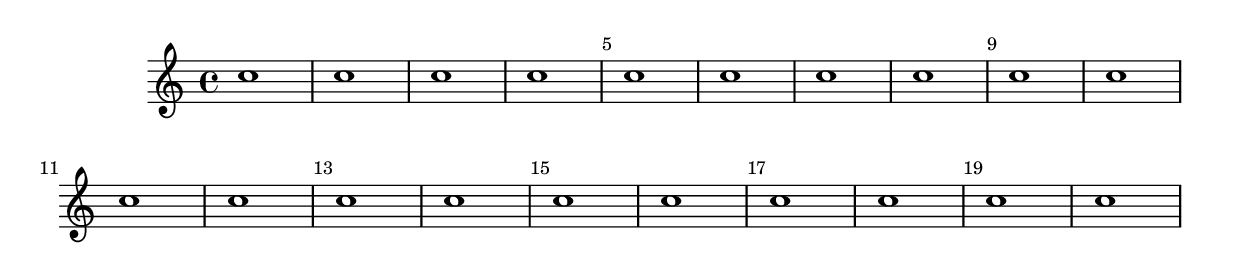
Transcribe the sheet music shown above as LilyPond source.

% DO NOT EDIT this file manually; it is automatically
% generated from Documentation/snippets/new
% Make any changes in Documentation/snippets/new/
% and then run scripts/auxiliar/makelsr.py
%
% This file is in the public domain.
%% Note: this file works from version 2.18.0
\version "2.18.0"

\header {
  lsrtags = "rhythms, text"

  texidoc = "
The bar number interval can be changed by changing the context function
@code{set-bar-number-visibility}.

"
  doctitle = "Printing bar numbers with changing regular intervals"
} % begin verbatim



\relative c' {
  \override Score.BarNumber.break-visibility = #end-of-line-invisible
  \context Score \applyContext #(set-bar-number-visibility 4)
  \repeat unfold 10 c'1
  \context Score \applyContext #(set-bar-number-visibility 2)
  \repeat unfold 10 c
}
